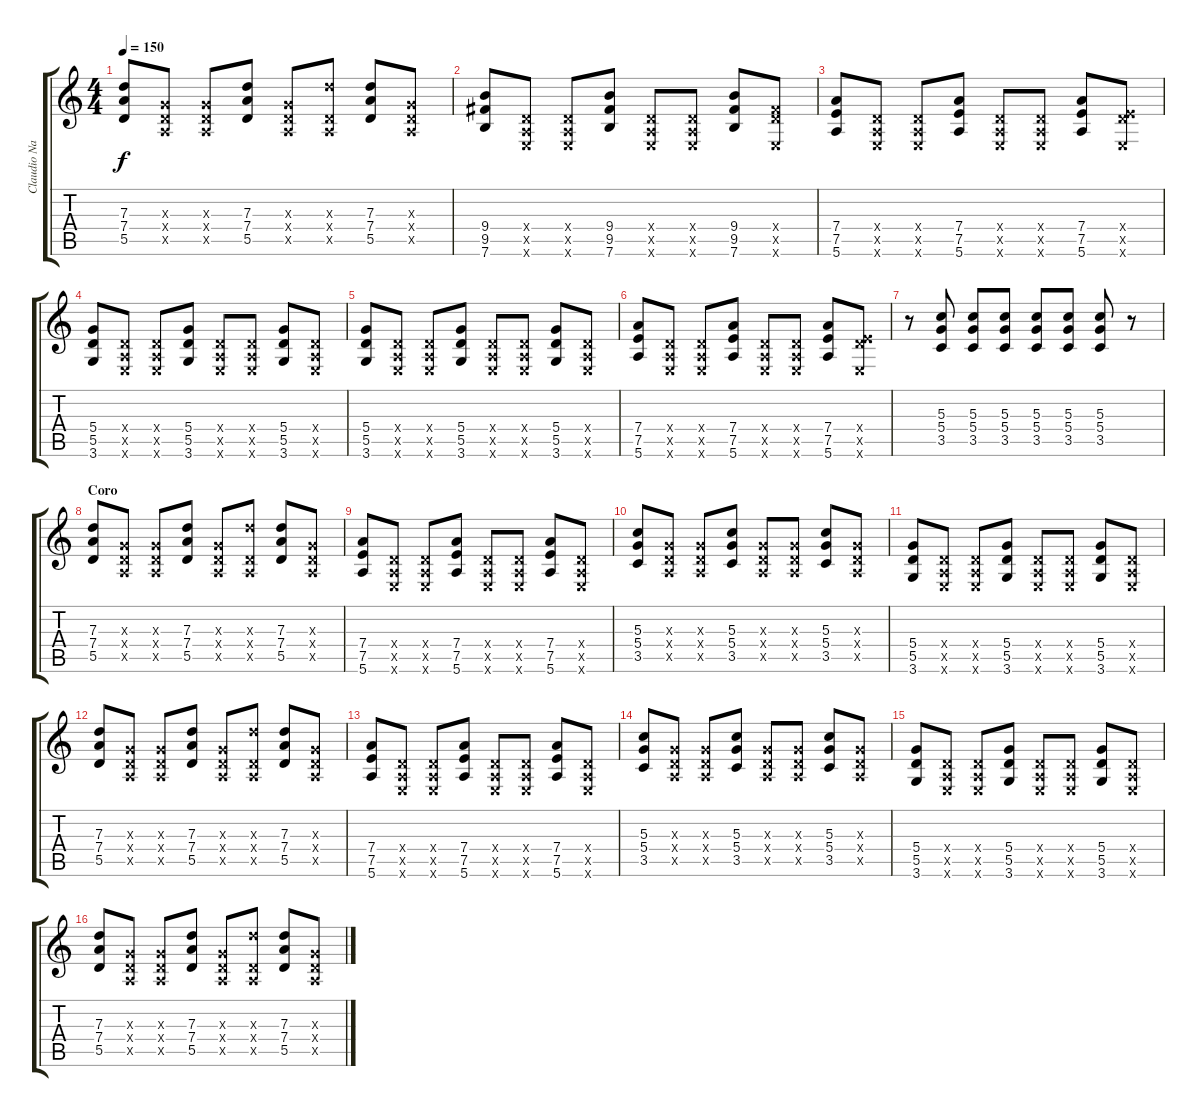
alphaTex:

\track ("Claudio Narea (Boost FX)" "Claudio Na") {instrument overdrivenguitar}
\staff {score tabs}
\tuning (E4 B3 G3 D3 A2 E2) {hide}
\ts (4 4)
\tempo 150
\clef g2
\ks c
(7.3 7.4 5.5).8{dy f} (0.3{x} 0.4{x} 0.5{x}).8 (0.3{x} 0.4{x} 0.5{x}).8 (7.3 7.4 5.5).8 (0.3{x} 0.4{x} 0.5{x}).8 (7.3{x} 0.4{x} 0.5{x}).8 (7.3 7.4 5.5).8 (0.3{x} 0.4{x} 0.5{x}).8 |
(9.4 9.5 7.6).8 (0.4{x} 0.5{x} 0.6{x}).8 (0.4{x} 0.5{x} 0.6{x}).8 (9.4 9.5 7.6).8 (0.4{x} 0.5{x} 0.6{x}).8 (0.4{x} 0.5{x} 0.6{x}).8 (9.4 9.5 7.6).8 (0.4{x} 9.5{x} 0.6{x}).8 |
(7.4 7.5 5.6).8 (0.4{x} 0.5{x} 0.6{x}).8 (0.4{x} 0.5{x} 0.6{x}).8 (7.4 7.5 5.6).8 (0.4{x} 0.5{x} 0.6{x}).8 (0.4{x} 0.5{x} 0.6{x}).8 (7.4 7.5 5.6).8 (0.4{x} 7.5{x} 0.6{x}).8 |
(5.4 5.5 3.6).8 (0.4{x} 0.5{x} 0.6{x}).8 (0.4{x} 0.5{x} 0.6{x}).8 (5.4 5.5 3.6).8 (0.4{x} 0.5{x} 0.6{x}).8 (0.4{x} 0.5{x} 0.6{x}).8 (5.4 5.5 3.6).8 (0.4{x} 0.5{x} 0.6{x}).8 |
(5.4 5.5 3.6).8 (0.4{x} 0.5{x} 0.6{x}).8 (0.4{x} 0.5{x} 0.6{x}).8 (5.4 5.5 3.6).8 (0.4{x} 0.5{x} 0.6{x}).8 (0.4{x} 0.5{x} 0.6{x}).8 (5.4 5.5 3.6).8 (0.4{x} 0.5{x} 0.6{x}).8 |
(7.4 7.5 5.6).8 (0.4{x} 0.5{x} 0.6{x}).8 (0.4{x} 0.5{x} 0.6{x}).8 (7.4 7.5 5.6).8 (0.4{x} 0.5{x} 0.6{x}).8 (0.4{x} 0.5{x} 0.6{x}).8 (7.4 7.5 5.6).8 (0.4{x} 7.5{x} 0.6{x}).8 |
\section ("" "")
r.8 (5.3 5.4 3.5).8 (5.3 5.4 3.5).8 (5.3 5.4 3.5).8 (5.3 5.4 3.5).8 (5.3 5.4 3.5).8 (5.3 5.4 3.5).8 r.8 |
\section ("" "Coro")
(7.3 7.4 5.5).8 (0.3{x} 0.4{x} 0.5{x}).8 (0.3{x} 0.4{x} 0.5{x}).8 (7.3 7.4 5.5).8 (0.3{x} 0.4{x} 0.5{x}).8 (7.3{x} 0.4{x} 0.5{x}).8 (7.3 7.4 5.5).8 (0.3{x} 0.4{x} 0.5{x}).8 |
(7.4 7.5 5.6).8 (0.4{x} 0.5{x} 0.6{x}).8 (0.4{x} 0.5{x} 0.6{x}).8 (7.4 7.5 5.6).8 (0.4{x} 0.5{x} 0.6{x}).8 (0.4{x} 0.5{x} 0.6{x}).8 (7.4 7.5 5.6).8 (0.4{x} 0.5{x} 0.6{x}).8 |
(5.3 5.4 3.5).8 (0.3{x} 0.4{x} 0.5{x}).8 (0.3{x} 0.4{x} 0.5{x}).8 (5.3 5.4 3.5).8 (0.3{x} 0.4{x} 0.5{x}).8 (0.3{x} 0.4{x} 0.5{x}).8 (5.3 5.4 3.5).8 (0.3{x} 0.4{x} 0.5{x}).8 |
(5.4 5.5 3.6).8 (0.4{x} 0.5{x} 0.6{x}).8 (0.4{x} 0.5{x} 0.6{x}).8 (5.4 5.5 3.6).8 (0.4{x} 0.5{x} 0.6{x}).8 (0.4{x} 0.5{x} 0.6{x}).8 (5.4 5.5 3.6).8 (0.4{x} 0.5{x} 0.6{x}).8 |
(7.3 7.4 5.5).8 (0.3{x} 0.4{x} 0.5{x}).8 (0.3{x} 0.4{x} 0.5{x}).8 (7.3 7.4 5.5).8 (0.3{x} 0.4{x} 0.5{x}).8 (7.3{x} 0.4{x} 0.5{x}).8 (7.3 7.4 5.5).8 (0.3{x} 0.4{x} 0.5{x}).8 |
(7.4 7.5 5.6).8 (0.4{x} 0.5{x} 0.6{x}).8 (0.4{x} 0.5{x} 0.6{x}).8 (7.4 7.5 5.6).8 (0.4{x} 0.5{x} 0.6{x}).8 (0.4{x} 0.5{x} 0.6{x}).8 (7.4 7.5 5.6).8 (0.4{x} 0.5{x} 0.6{x}).8 |
(5.3 5.4 3.5).8 (0.3{x} 0.4{x} 0.5{x}).8 (0.3{x} 0.4{x} 0.5{x}).8 (5.3 5.4 3.5).8 (0.3{x} 0.4{x} 0.5{x}).8 (0.3{x} 0.4{x} 0.5{x}).8 (5.3 5.4 3.5).8 (0.3{x} 0.4{x} 0.5{x}).8 |
(5.4 5.5 3.6).8 (0.4{x} 0.5{x} 0.6{x}).8 (0.4{x} 0.5{x} 0.6{x}).8 (5.4 5.5 3.6).8 (0.4{x} 0.5{x} 0.6{x}).8 (0.4{x} 0.5{x} 0.6{x}).8 (5.4 5.5 3.6).8 (0.4{x} 0.5{x} 0.6{x}).8 |
(7.3 7.4 5.5).8 (0.3{x} 0.4{x} 0.5{x}).8 (0.3{x} 0.4{x} 0.5{x}).8 (7.3 7.4 5.5).8 (0.3{x} 0.4{x} 0.5{x}).8 (7.3{x} 0.4{x} 0.5{x}).8 (7.3 7.4 5.5).8 (0.3{x} 0.4{x} 0.5{x}).8
